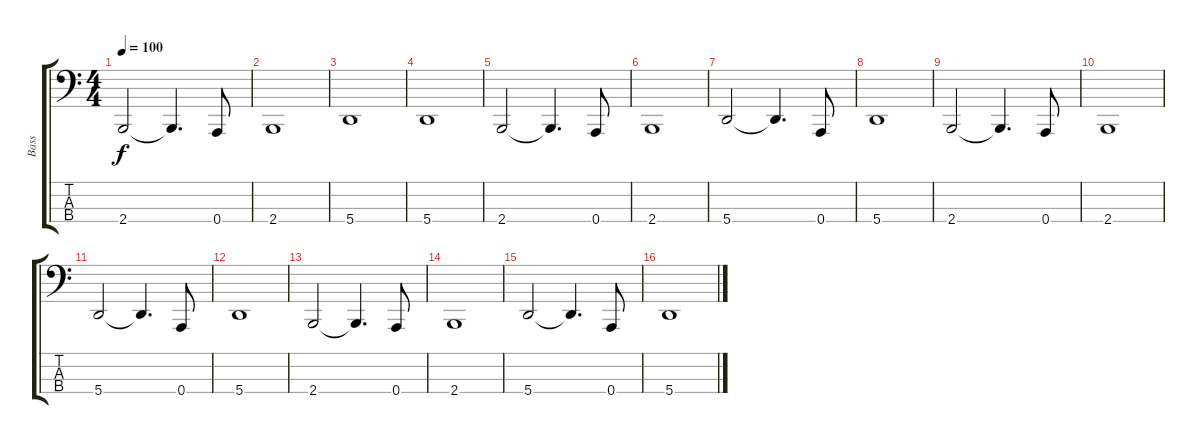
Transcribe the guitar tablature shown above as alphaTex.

\track ("Bass" "Bass") {instrument electricbassfinger}
\staff {score tabs}
\tuning (C2 G1 D1 A0) {hide}
\ts (4 4)
\tempo 100
\clef f4
\ks c
2.4.2{dy f} 2.4{t}.4{d} 0.4.8 |
2.4.1 |
5.4.1 |
5.4.1 |
2.4.2 2.4{t}.4{d} 0.4.8 |
2.4.1 |
5.4.2 5.4{t}.4{d} 0.4.8 |
5.4.1 |
2.4.2 2.4{t}.4{d} 0.4.8 |
2.4.1 |
5.4.2 5.4{t}.4{d} 0.4.8 |
5.4.1 |
2.4.2 2.4{t}.4{d} 0.4.8 |
2.4.1 |
5.4.2 5.4{t}.4{d} 0.4.8 |
5.4.1
